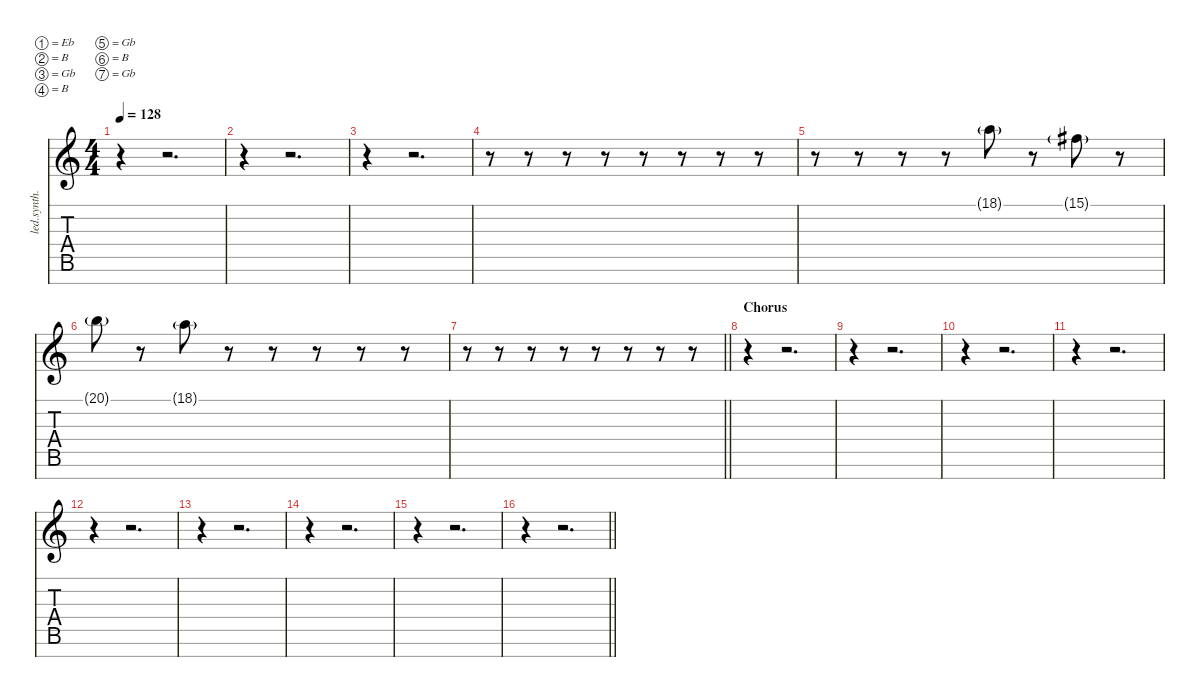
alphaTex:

\defaultSystemsLayout 4
\hideDynamics
\bracketExtendMode nobrackets
\otherSystemsTrackNameOrientation horizontal
\track ("Key" "led.synth.") {instrument lead2sawtooth}
\staff {score tabs}
\tuning (Eb4 B3 Gb3 B2 Gb2 B1 Gb1)
\ts (4 4)
\tempo 128
\clef g2
\ks c
r.4{dy f beam Down} r.2{d beam Down} |
r.4{beam Down} r.2{d beam Down} |
r.4{beam Down} r.2{d beam Down} |
r.8{beam Down} r.8{beam Down} r.8{beam Down} r.8{beam Down} r.8{beam Down} r.8{beam Down} r.8{beam Down} r.8{beam Down} |
r.8{beam Down} r.8{beam Down} r.8{beam Down} r.8{beam Down} 18.1{g}.8{beam Down} r.8{beam Down} 15.1{g acc #}.8{beam Down} r.8{beam Down} |
20.1{g}.8{beam Down} r.8{beam Down} 18.1{g}.8{beam Down} r.8{beam Down} r.8{beam Down} r.8{beam Down} r.8{beam Down} r.8{beam Down} |
\barLineRight lightlight
r.8{beam Down} r.8{beam Down} r.8{beam Down} r.8{beam Down} r.8{beam Down} r.8{beam Down} r.8{beam Down} r.8{beam Down} |
\section ("" "Chorus")
r.4{beam Down} r.2{d beam Down} |
r.4{beam Down} r.2{d beam Down} |
r.4{beam Down} r.2{d beam Down} |
r.4{beam Down} r.2{d beam Down} |
r.4{beam Down} r.2{d beam Down} |
r.4{beam Down} r.2{d beam Down} |
r.4{beam Down} r.2{d beam Down} |
r.4{beam Down} r.2{d beam Down} |
\barLineRight lightlight
r.4{beam Down} r.2{d beam Down}
